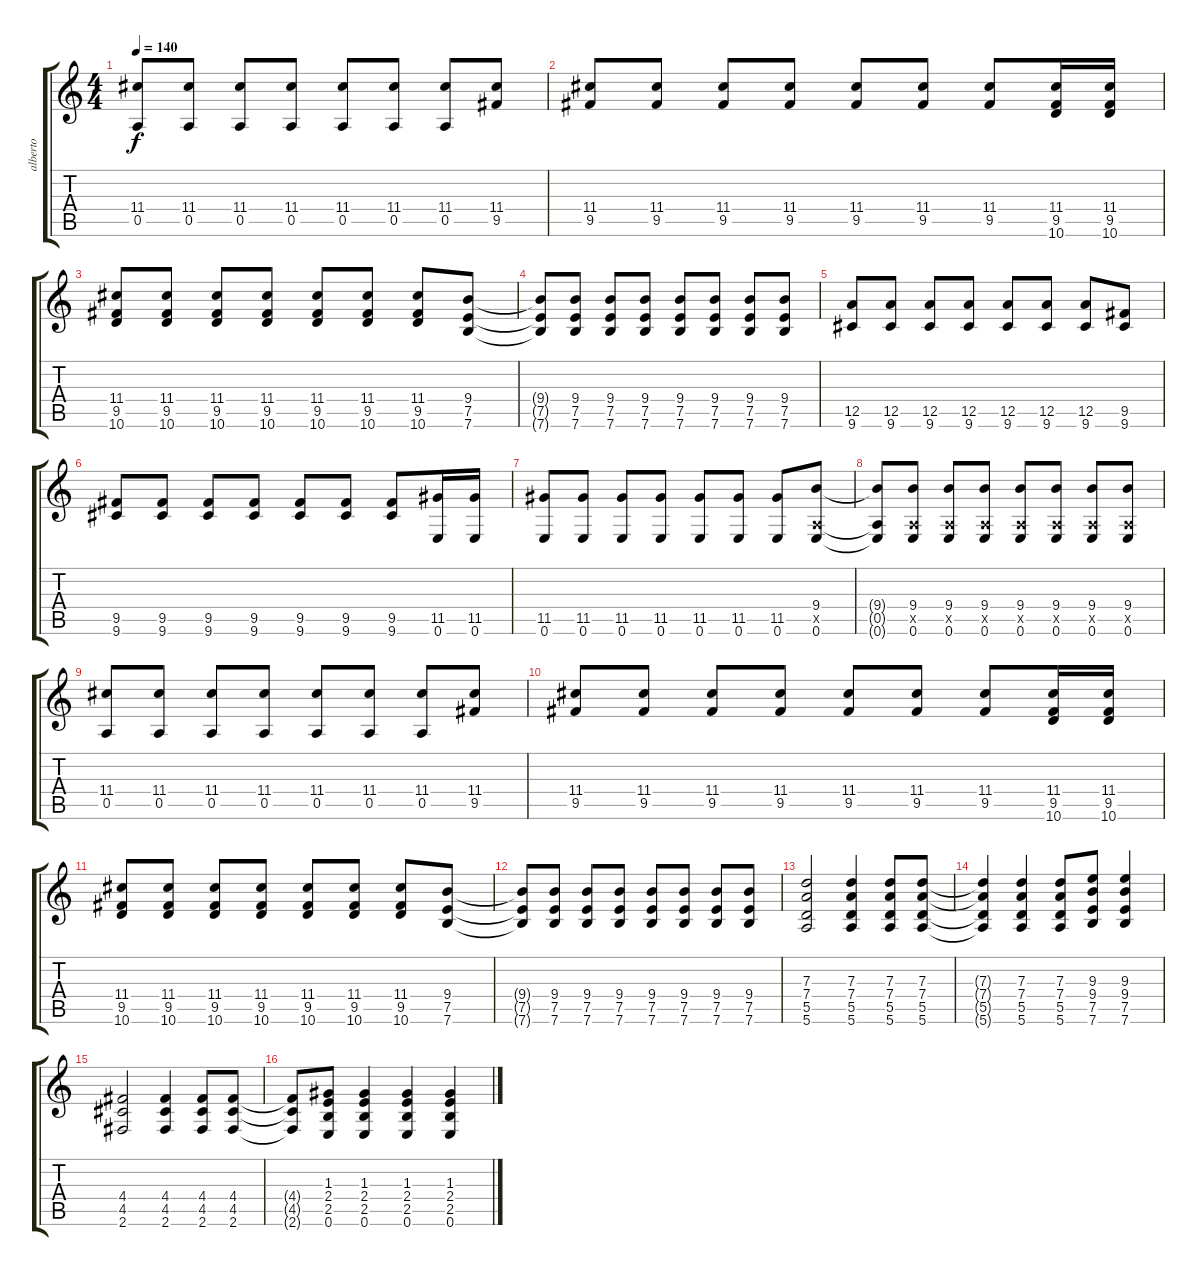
\track ("alberto" "alberto") {instrument overdrivenguitar}
\staff {score tabs}
\tuning (E4 B3 G3 D3 A2 E2) {hide}
\ts (4 4)
\tempo 140
\clef g2
\ks c
(11.4 0.5).8{dy f} (11.4 0.5).8 (11.4 0.5).8 (11.4 0.5).8 (11.4 0.5).8 (11.4 0.5).8 (11.4 0.5).8 (11.4 9.5).8 |
(11.4 9.5).8 (11.4 9.5).8 (11.4 9.5).8 (11.4 9.5).8 (11.4 9.5).8 (11.4 9.5).8 (11.4 9.5).8 (11.4 9.5 10.6).16 (11.4 9.5 10.6).16 |
(11.4 9.5 10.6).8 (11.4 9.5 10.6).8 (11.4 9.5 10.6).8 (11.4 9.5 10.6).8 (11.4 9.5 10.6).8 (11.4 9.5 10.6).8 (11.4 9.5 10.6).8 (9.4 7.5 7.6).8 |
(9.4{t} 7.5{t} 7.6{t}).8 (9.4 7.5 7.6).8 (9.4 7.5 7.6).8 (9.4 7.5 7.6).8 (9.4 7.5 7.6).8 (9.4 7.5 7.6).8 (9.4 7.5 7.6).8 (9.4 7.5 7.6).8 |
(12.5 9.6).8{instrument overdrivenguitar} (12.5 9.6).8 (12.5 9.6).8 (12.5 9.6).8 (12.5 9.6).8 (12.5 9.6).8 (12.5 9.6).8 (9.5 9.6).8 |
(9.5 9.6).8 (9.5 9.6).8 (9.5 9.6).8 (9.5 9.6).8 (9.5 9.6).8 (9.5 9.6).8 (9.5 9.6).8 (11.5 0.6).16 (11.5 0.6).16 |
(11.5 0.6).8 (11.5 0.6).8 (11.5 0.6).8 (11.5 0.6).8 (11.5 0.6).8 (11.5 0.6).8 (11.5 0.6).8 (9.4 0.5{x} 0.6).8 |
(9.4{t} 0.5{t} 0.6{t}).8 (9.4 0.5{x} 0.6).8 (9.4 0.5{x} 0.6).8 (9.4 0.5{x} 0.6).8 (9.4 0.5{x} 0.6).8 (9.4 0.5{x} 0.6).8 (9.4 0.5{x} 0.6).8 (9.4 0.5{x} 0.6).8 |
(11.4 0.5).8 (11.4 0.5).8 (11.4 0.5).8 (11.4 0.5).8 (11.4 0.5).8 (11.4 0.5).8 (11.4 0.5).8 (11.4 9.5).8 |
(11.4 9.5).8 (11.4 9.5).8 (11.4 9.5).8 (11.4 9.5).8 (11.4 9.5).8 (11.4 9.5).8 (11.4 9.5).8 (11.4 9.5 10.6).16 (11.4 9.5 10.6).16 |
(11.4 9.5 10.6).8 (11.4 9.5 10.6).8 (11.4 9.5 10.6).8 (11.4 9.5 10.6).8 (11.4 9.5 10.6).8 (11.4 9.5 10.6).8 (11.4 9.5 10.6).8 (9.4 7.5 7.6).8 |
(9.4{t} 7.5{t} 7.6{t}).8 (9.4 7.5 7.6).8 (9.4 7.5 7.6).8 (9.4 7.5 7.6).8 (9.4 7.5 7.6).8 (9.4 7.5 7.6).8 (9.4 7.5 7.6).8 (9.4 7.5 7.6).8 |
(7.3 7.4 5.5 5.6).2{volume 9 instrument electricguitarclean} (7.3 7.4 5.5 5.6).4 (7.3 7.4 5.5 5.6).8 (7.3 7.4 5.5 5.6).8 |
(7.3{t} 7.4{t} 5.5{t} 5.6{t}).4 (7.3 7.4 5.5 5.6).4 (7.3 7.4 5.5 5.6).8 (9.3 9.4 7.5 7.6).8 (9.3 9.4 7.5 7.6).4 |
(4.4 4.5 2.6).2 (4.4 4.5 2.6).4 (4.4 4.5 2.6).8 (4.4 4.5 2.6).8 |
(4.4{t} 4.5{t} 2.6{t}).8 (1.3 2.4 2.5 0.6).8 (1.3 2.4 2.5 0.6).4 (1.3 2.4 2.5 0.6).4 (1.3 2.4 2.5 0.6).4
